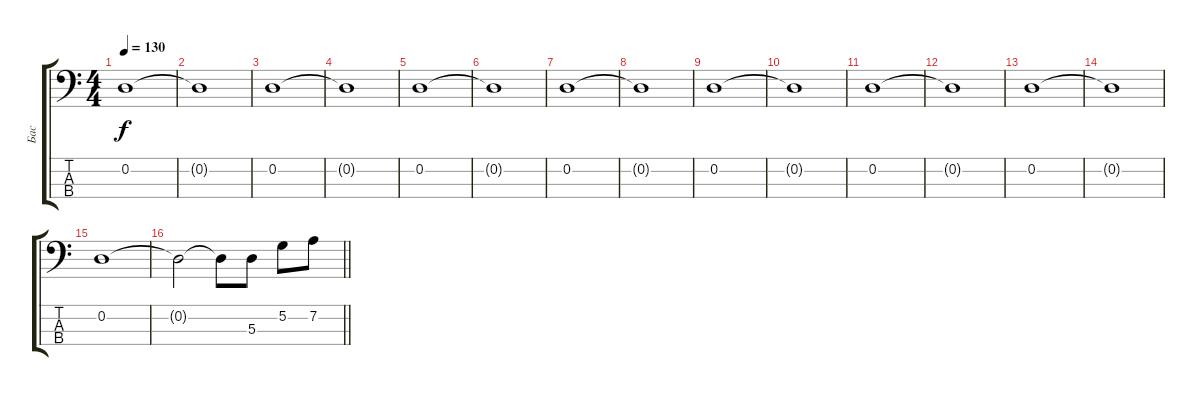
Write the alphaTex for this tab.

\track ("Бас" "Бас") {instrument electricbassfinger}
\staff {score tabs}
\tuning (G2 D2 A1 E1) {hide}
\ts (4 4)
\tempo 130
\clef f4
\ks c
0.2.1{dy f} |
0.2{t}.1 |
0.2.1 |
0.2{t}.1 |
0.2.1 |
0.2{t}.1 |
0.2.1 |
0.2{t}.1 |
0.2.1 |
0.2{t}.1 |
0.2.1 |
0.2{t}.1 |
0.2.1 |
0.2{t}.1 |
0.2.1 |
\barLineRight lightlight
0.2{t}.2 0.2{t}.8 5.3.8 5.2.8 7.2.8
